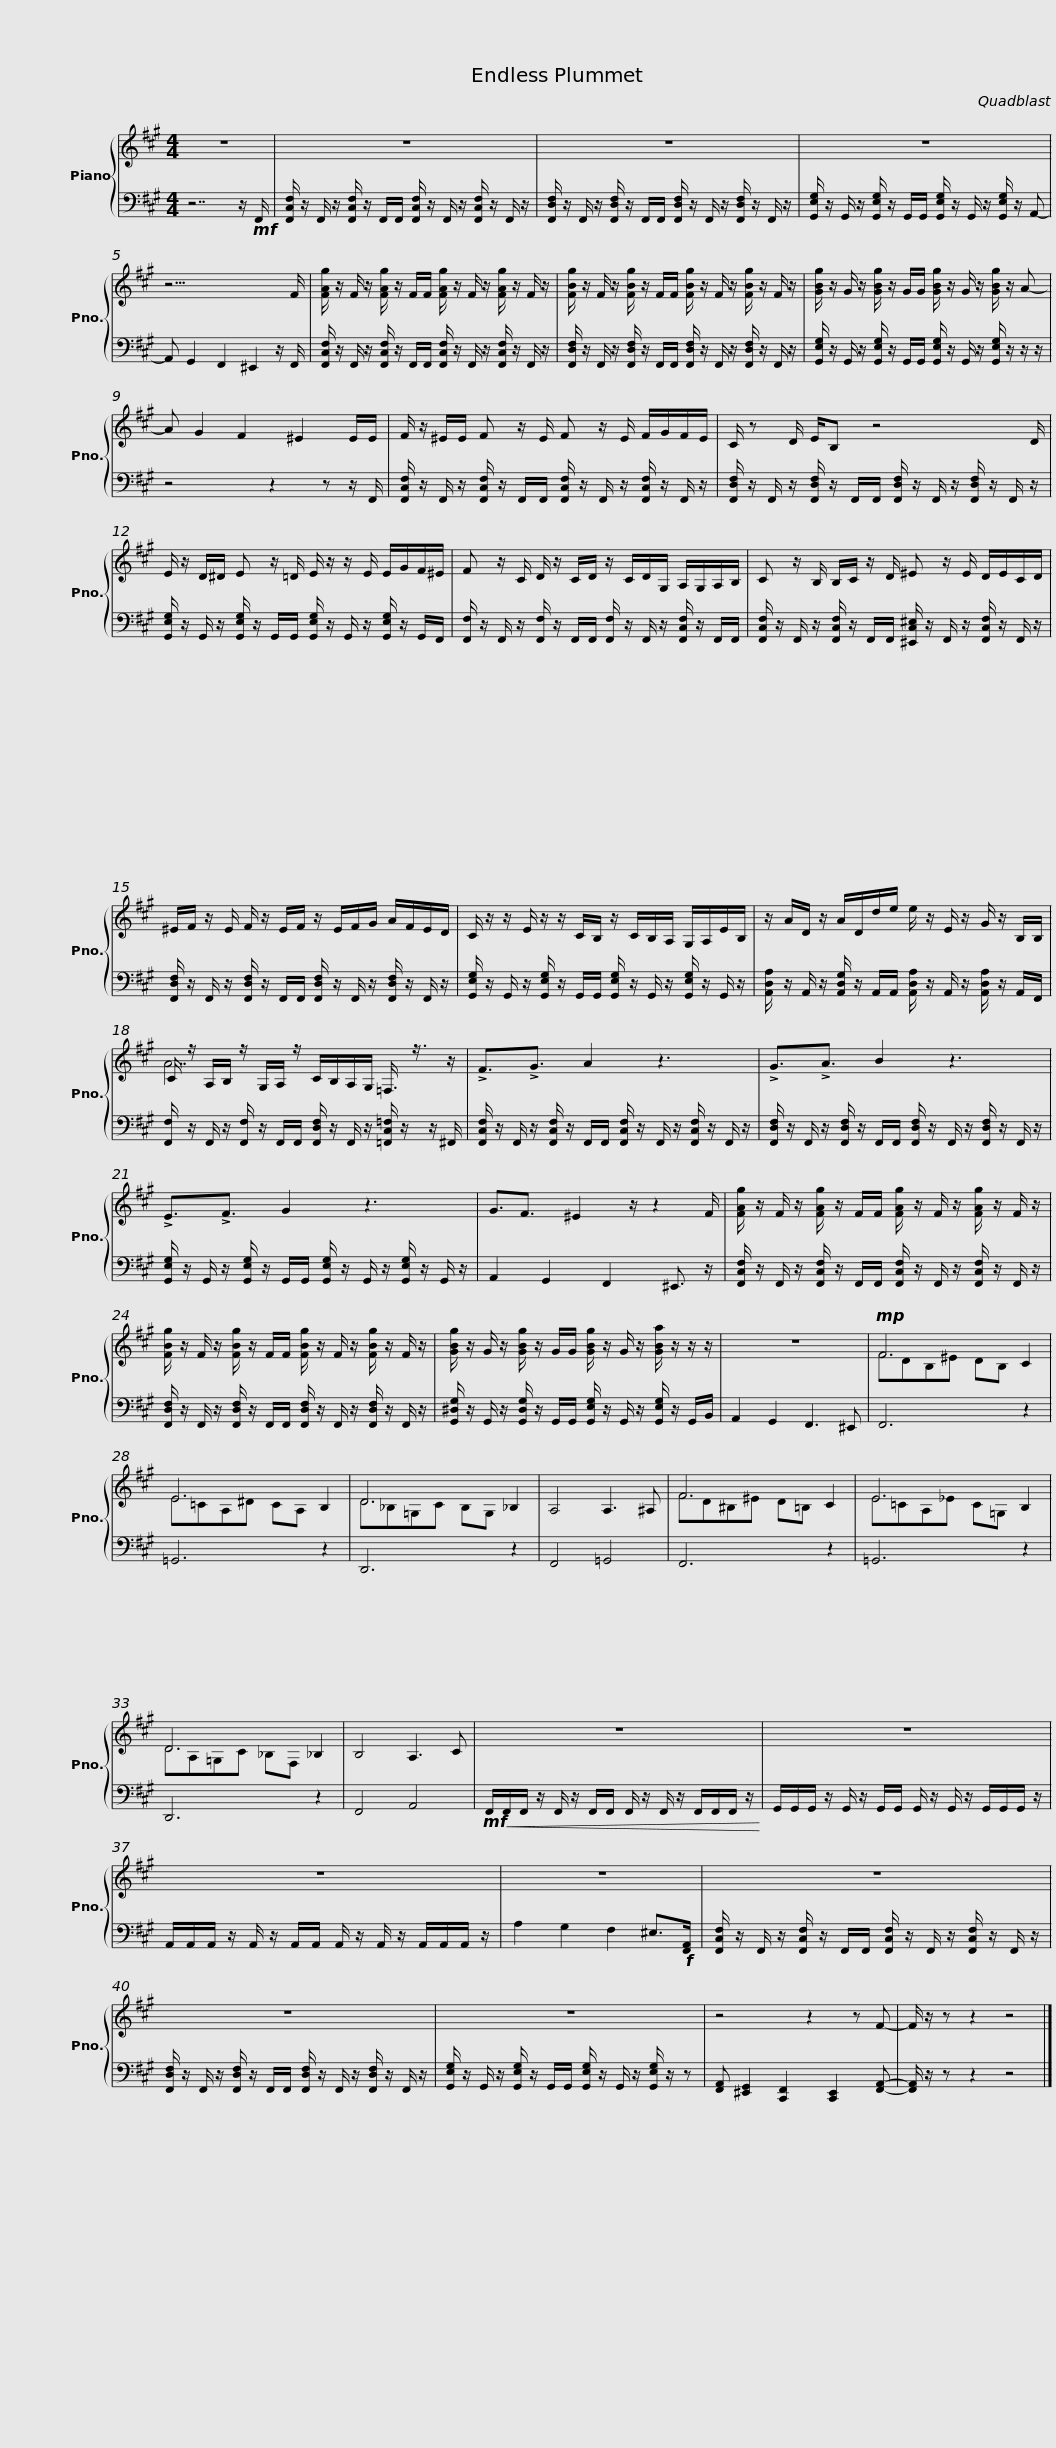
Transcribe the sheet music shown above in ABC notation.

X:1
%%score { ( 1 3 ) | 2 }
L:1/8
M:4/4
I:linebreak $
K:A
V:1 treble
V:3 treble
V:2 bass
V:1
 z8 | z8 | z8 |$ z8 | z15/2 F/ | %5
 [FAg]/ z/ F/ z/ [FAg]/ z/ F/F/ [FAg]/ z/ F/ z/ [FAg]/ z/ F/ z/ |$ [FBg]/ z/ F/ z/ [FBg]/ z/ F/F/ [FBg]/ z/ F/ z/ [FBg]/ z/ F/ z/ | [GBg]/ z/ G/ z/ [GBg]/ z/ G/G/ [GBg]/ z/ G/ z/ [GBg]/ z/ A- | A G2 F2 ^E2 E/E/ |$ F/ z/ ^E/E/ F z/ E/ F z/ E/ F/G/F/E/ | %10
 C/ z D/ E/B, z4 D/ |$ E/ z/ D/^D/ E z/ =D/ E/ z/ z/ E/ E/G/F/^E/ | F z/ C/ D/ z/ C/D/ z/ C/D/G,/ A,/G,/A,/B,/ |$ C z/ B,/ B,/C/ z/ D/ ^E z/ E/ D/E/C/D/ | ^E/F/ z/ E/ F/ z/ E/F/ z/ E/F/G/ A/F/E/D/ |$ %15
 C/ z/ z/ E/ z/ z/ C/B,/ z/ C/B,/A,/ G,/A,/E/B,/ | z/ A/D/ z/ A/D/d/e/ e/ z/ E/ z/ G/ z/ B,/B,/ |$ C/ z/ A,/B,/ z/ G,/A,/ z/ C/B,/A,/G,/ =F,3/4 z3/4 z/ | !>!F3/2!>!G3/2 A2 z3 |$ !>!G3/2!>!A3/2 B2 z3 | %20
 !>!E3/2!>!F3/2 G2 z3 | G3/2F3/2 ^E2 z/ z2 F/ |$ [FAg]/ z/ F/ z/ [FAg]/ z/ F/F/ [FAg]/ z/ F/ z/ [FAg]/ z/ F/ z/ | [FBg]/ z/ F/ z/ [FBg]/ z/ F/F/ [FBg]/ z/ F/ z/ [FBg]/ z/ F/ z/ |$ [GBg]/ z/ G/ z/ [GBg]/ z/ G/G/ [GBg]/ z/ G/ z/ [GBa]/ z/ z/ z/ | %25
 z8 |!mp! F6 C2 |$ E6 B,2 | D6 _B,2 | A,4 A,3 ^A, | %30
 F6 C2 |$ E6 B,2 | D6 _B,2 | B,4 A,3 C |$ z8 | %35
 z8 |$ z8 | z8 | z8 |$ z8 | %40
 z8 | z4 z2 z F- |$ F/ z/ z z2 z4 |] %43
V:2
 z7 z/!mf! F,,/ | [F,,C,F,]/ z/ F,,/ z/ [F,,C,F,]/ z/ F,,/F,,/ [F,,C,F,]/ z/ F,,/ z/ [F,,C,F,]/ z/ F,,/ z/ | [F,,D,F,]/ z/ F,,/ z/ [F,,D,F,]/ z/ F,,/F,,/ [F,,D,F,]/ z/ F,,/ z/ [F,,D,F,]/ z/ F,,/ z/ |$ [G,,E,G,]/ z/ G,,/ z/ [G,,E,G,]/ z/ G,,/G,,/ [G,,E,G,]/ z/ G,,/ z/ [G,,E,G,]/ z/ A,,- | A,, G,,2 F,,2 ^E,,2 z/ F,,/ | %5
 [F,,C,F,]/ z/ F,,/ z/ [F,,C,F,]/ z/ F,,/F,,/ [F,,C,F,]/ z/ F,,/ z/ [F,,C,F,]/ z/ F,,/ z/ |$ [F,,D,F,]/ z/ F,,/ z/ [F,,D,F,]/ z/ F,,/F,,/ [F,,D,F,]/ z/ F,,/ z/ [F,,D,F,]/ z/ F,,/ z/ | [G,,E,G,]/ z/ G,,/ z/ [G,,E,G,]/ z/ G,,/G,,/ [G,,E,G,]/ z/ G,,/ z/ [G,,E,G,]/ z/ z/ z/ | z4 z2 z z/ F,,/ |$ [F,,C,F,]/ z/ F,,/ z/ [F,,C,F,]/ z/ F,,/F,,/ [F,,C,F,]/ z/ F,,/ z/ [F,,C,F,]/ z/ F,,/ z/ | %10
 [F,,D,F,]/ z/ F,,/ z/ [F,,D,F,]/ z/ F,,/F,,/ [F,,D,F,]/ z/ F,,/ z/ [F,,D,F,]/ z/ F,,/ z/ |$ [G,,E,G,]/ z/ G,,/ z/ [G,,E,G,]/ z/ G,,/G,,/ [G,,E,G,]/ z/ G,,/ z/ [G,,E,G,]/ z/ G,,/F,,/ | [F,,F,]/ z/ F,,/ z/ [F,,F,]/ z/ F,,/F,,/ [F,,F,]/ z/ F,,/ z/ [F,,C,F,]/ z/ F,,/F,,/ |$ [F,,C,F,]/ z/ F,,/ z/ [F,,C,F,]/ z/ F,,/F,,/ [^E,,C,^E,]/ z/ F,,/ z/ [F,,C,F,]/ z/ F,,/ z/ | [F,,D,F,]/ z/ F,,/ z/ [F,,D,F,]/ z/ F,,/F,,/ [F,,D,F,]/ z/ F,,/ z/ [F,,D,F,]/ z/ F,,/ z/ |$ %15
 [G,,E,G,]/ z/ G,,/ z/ [G,,E,G,]/ z/ G,,/G,,/ [G,,E,G,]/ z/ G,,/ z/ [G,,E,G,]/ z/ G,,/ z/ | [A,,D,A,]/ z/ A,,/ z/ [A,,D,G,]/ z/ A,,/A,,/ [A,,D,A,]/ z/ A,,/ z/ [A,,D,A,]/ z/ A,,/F,,/ |$ [F,,F,]/ z/ F,,/ z/ [F,,F,]/ z/ F,,/F,,/ [F,,D,F,]/ z/ F,,/ z/ [=F,,C,=F,]/ z/ z/ ^F,,/ | [F,,C,F,]/ z/ F,,/ z/ [F,,C,F,]/ z/ F,,/F,,/ [F,,C,F,]/ z/ F,,/ z/ [F,,C,F,]/ z/ F,,/ z/ |$ [F,,D,F,]/ z/ F,,/ z/ [F,,D,F,]/ z/ F,,/F,,/ [F,,D,F,]/ z/ F,,/ z/ [F,,D,F,]/ z/ F,,/ z/ | %20
 [G,,E,G,]/ z/ G,,/ z/ [G,,E,G,]/ z/ G,,/G,,/ [G,,E,G,]/ z/ G,,/ z/ [G,,E,G,]/ z/ G,,/ z/ | A,,2 G,,2 F,,2 ^E,,3/2 z/ |$ [F,,C,F,]/ z/ F,,/ z/ [F,,C,F,]/ z/ F,,/F,,/ [F,,C,F,]/ z/ F,,/ z/ [F,,C,F,]/ z/ F,,/ z/ | [F,,D,F,]/ z/ F,,/ z/ [F,,D,F,]/ z/ F,,/F,,/ [F,,D,F,]/ z/ F,,/ z/ [F,,D,F,]/ z/ F,,/ z/ |$ [G,,^D,G,]/ z/ G,,/ z/ [G,,D,G,]/ z/ G,,/G,,/ [G,,E,G,]/ z/ G,,/ z/ [G,,E,G,]/ z/ G,,/B,,/ | %25
 A,,2 G,,2 F,,3 ^E,, | F,,6 z2 |$ =G,,6 z2 | D,,6 z2 | F,,4 =G,,4 | %30
 F,,6 z2 |$ =G,,6 z2 | D,,6 z2 | F,,4 A,,4 |$!mf!!<(! F,,/F,,/F,,/ z/ F,,/ z/ F,,/F,,/ F,,/ z/ F,,/ z/ F,,/F,,/F,,/ z/!<)! | %35
 G,,/G,,/G,,/ z/ G,,/ z/ G,,/G,,/ G,,/ z/ G,,/ z/ G,,/G,,/G,,/ z/ |$ A,,/A,,/A,,/ z/ A,,/ z/ A,,/A,,/ A,,/ z/ A,,/ z/ A,,/A,,/A,,/ z/ | A,2 G,2 F,2 ^E,>!f![F,,A,,] | [F,,C,F,]/ z/ F,,/ z/ [F,,C,F,]/ z/ F,,/F,,/ [F,,C,F,]/ z/ F,,/ z/ [F,,C,F,]/ z/ F,,/ z/ |$ [F,,D,F,]/ z/ F,,/ z/ [F,,D,F,]/ z/ F,,/F,,/ [F,,D,F,]/ z/ F,,/ z/ [F,,D,F,]/ z/ F,,/ z/ | %40
 [G,,E,G,]/ z/ G,,/ z/ [G,,E,G,]/ z/ G,,/G,,/ [G,,E,G,]/ z/ G,,/ z/ [G,,E,G,]/ z/ z | [F,,A,,] [^E,,G,,]2 [C,,F,,]2 [C,,E,,]2 [F,,A,,]- |$ [F,,A,,]/ z/ z z2 z4 |] %43
V:3
 x8 | x8 | x8 |$ x8 | x8 | %5
 x8 |$ x8 | x8 | x8 |$ x8 | %10
 x8 |$ x8 | x8 |$ x8 | x8 |$ %15
 x8 | x8 |$ A7 x | x8 |$ x8 | %20
 x8 | x8 |$ x8 | x8 |$ x8 | %25
 x8 | FDB,^E DB, x2 |$ E=CA,^D CA, x2 | D_B,=G,C B,G, x2 | x8 | %30
 FD^B,^E D=B, x2 |$ E=CA,_E C=G, x2 | DA,=G,C _B,F, x2 | x8 |$ x8 | %35
 x8 |$ x8 | x8 | x8 |$ x8 | %40
 x8 | x8 |$ x8 |] %43
